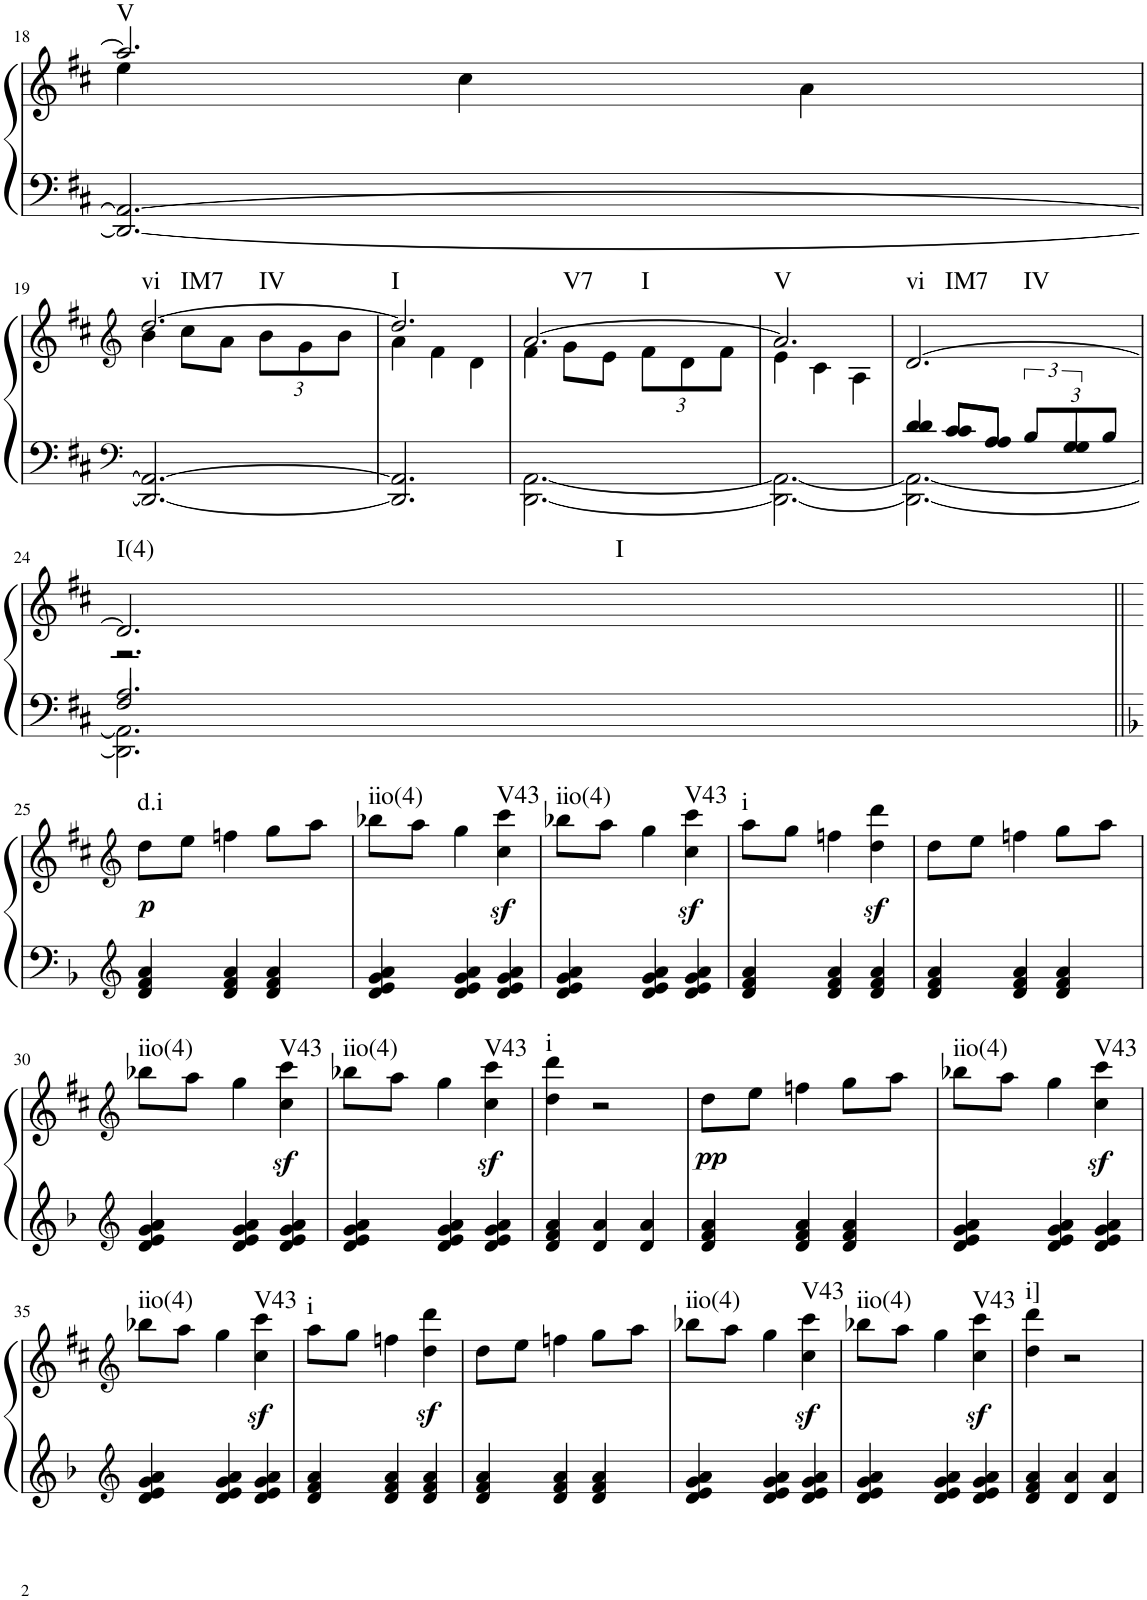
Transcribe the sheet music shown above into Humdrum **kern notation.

**kern	**kern	**dynam	**harte
*part1	*part1	*part1	*part1
*staff2	*staff1	*staff1/2	*
*I"Klavier linke Hand	*	*	*
!!LO:PB:g=z
*clefF4	*clefG2	*	*
*k[f#c#]	*k[f#c#]	*	*
*M3/4	*M3/4	*	*
=18	=18	=18	=18
*	*^	*	*
!	!	!	!	!LO:H:kt=V
2.DD/_ 2.AA/_	2.aa/]	4ee\	.	N
.	.	4cc#\	.	.
.	.	4a\	.	.
!!LO:LB:g=z	!!
=19	=19	=19	=19	=19
*clefF4	*clefG2	*	*	*
!	!	!	!	!LO:H:n=1:kt=vi
!	!	!	!	!LO:H:n=2:kt=IM7
!	!	!	!	!LO:H:n=3:kt=IV
2.DD/_ 2.AA/_	[2.dd/	4b\	.	N N N
.	.	8cc#\L	.	.
.	.	8a\J	.	.
*	*	*Xbrackettup	*	*
.	.	12b\L	.	.
.	.	12g\	.	.
.	.	12b\J	.	.
=20	=20	=20	=20	=20
!	!	!	!	!LO:H:kt=I
2.DD/] 2.AA/]	2.dd/]	4a\	.	N
.	.	4f#\	.	.
.	.	4d\	.	.
=21	=21	=21	=21	=21
*^	*	*	*	*
!	!	!	!	!	!LO:H:n=1:kt=V7
!	!	!	!	!	!LO:H:n=2:kt=I
2.ryy	[2.DD\ [2.AA\	[2.a/	4f#\	.	N N
.	.	.	8g\L	.	.
.	.	.	8e\J	.	.
.	.	.	12f#\L	.	.
.	.	.	12d\	.	.
.	.	.	12f#\J	.	.
=22	=22	=22	=22	=22	=22
!	!	!	!	!	!LO:H:kt=V
2.ryy	2.DD\_ 2.AA\_	2.a/]	4e\	.	N
.	.	.	4c#\	.	.
.	.	.	4A\	.	.
=23	=23	=23	=23	=23	=23
*	*^	*	*	*	*
!	!	!	!	!	!	!LO:H:n=1:kt=vi
!	!	!	!	!	!	!LO:H:n=2:kt=IM7
!	!	!	!	!	!	!LO:H:n=3:kt=IV
*	*	*	*v	*v	*	*
4d/	2.DD\_ 2.AA\_	4d/	[2.d/	.	N N N
8c#/L	.	8c#/L	.	.	.
8A/J	.	8A/J	.	.	.
*Xbrackettup	*	*brackettup	*	*	*
12B/L	.	12ryy	.	.	.
12G/	.	6G/	.	.	.
12B/J	.	.	.	.	.
!!LO:LB:g=z
=24	=24	=24	=24	=24	=24
*	*	*	*^	*	*
!	!	!	!	!	!	!LO:H:n=1:kt=I(4)
!	!	!	!	!	!	!LO:H:n=2:kt=I
2.A/	2.DD\] 2.AA\]	2F#/	2.d/]	2.r	.	N N
.	.	4ryy	.	.	.	.
*v	*v	*v	*	*	*	*
*	*v	*v	*	*
!!LO:LB:g=z
=25||	=25||	=25||	=25||
*clefG2	*clefG2	*	*
*	*k[f#c#]	*	*
*^	*	*	*
*	*^	*	*	*
!	!	!	!	!LO:DY:b	!LO:H:kt=d.i
*v	*v	*v	*	*	*
4d/ 4f/ 4a/	8dd\L	p	N
.	8ee\J	.	.
4d/ 4f/ 4a/	4ffn\	.	.
4d/ 4f/ 4a/	8gg\L	.	.
.	8aa\J	.	.
=26	=26	=26	=26
!	!	!	!LO:H:kt=iio(4)
4d/ 4e/ 4g/ 4a/	8bb-X\L	.	N
.	8aa\J	.	.
4d/ 4e/ 4g/ 4a/	4gg\	.	.
!	!	!LO:DY:b	!LO:H:kt=V43
4d/ 4e/ 4g/ 4a/	4cc#\ 4ccc#\	sf	N
=27	=27	=27	=27
!	!	!	!LO:H:kt=iio(4)
4d/ 4e/ 4g/ 4a/	8bb-X\L	.	N
.	8aa\J	.	.
4d/ 4e/ 4g/ 4a/	4gg\	.	.
!	!	!LO:DY:b	!LO:H:kt=V43
4d/ 4e/ 4g/ 4a/	4cc#\ 4ccc#\	sf	N
=28	=28	=28	=28
!	!	!	!LO:H:kt=i
4d/ 4f/ 4a/	8aa\L	.	N
.	8gg\J	.	.
4d/ 4f/ 4a/	4ffn\	.	.
4d/ 4f/ 4a/	4dd\z< 4ddd\z<	.	.
=29	=29	=29	=29
4d/ 4f/ 4a/	8dd\L	.	.
.	8ee\J	.	.
4d/ 4f/ 4a/	4ffn\	.	.
4d/ 4f/ 4a/	8gg\L	.	.
.	8aa\J	.	.
!!LO:LB:g=z
=30	=30	=30	=30
*clefG2	*clefG2	*	*
!	!	!	!LO:H:kt=iio(4)
4d/ 4e/ 4g/ 4a/	8bb-X\L	.	N
.	8aa\J	.	.
4d/ 4e/ 4g/ 4a/	4gg\	.	.
!	!	!LO:DY:b	!LO:H:kt=V43
4d/ 4e/ 4g/ 4a/	4cc#\ 4ccc#\	sf	N
=31	=31	=31	=31
!	!	!	!LO:H:kt=iio(4)
4d/ 4e/ 4g/ 4a/	8bb-X\L	.	N
.	8aa\J	.	.
4d/ 4e/ 4g/ 4a/	4gg\	.	.
!	!	!LO:DY:b	!LO:H:kt=V43
4d/ 4e/ 4g/ 4a/	4cc#\ 4ccc#\	sf	N
=32	=32	=32	=32
!	!	!	!LO:H:kt=i
4d/ 4f/ 4a/	4dd\ 4ddd\	.	N
4d/ 4a/	2r	.	.
4d/ 4a/	.	.	.
=33	=33	=33	=33
!	!	!LO:DY:b	!
4d/ 4f/ 4a/	8dd\L	pp	.
.	8ee\J	.	.
4d/ 4f/ 4a/	4ffn\	.	.
4d/ 4f/ 4a/	8gg\L	.	.
.	8aa\J	.	.
=34	=34	=34	=34
!	!	!	!LO:H:kt=iio(4)
4d/ 4e/ 4g/ 4a/	8bb-X\L	.	N
.	8aa\J	.	.
4d/ 4e/ 4g/ 4a/	4gg\	.	.
!	!	!LO:DY:b	!LO:H:kt=V43
4d/ 4e/ 4g/ 4a/	4cc#\ 4ccc#\	sf	N
!!LO:LB:g=z
=35	=35	=35	=35
*clefG2	*clefG2	*	*
!	!	!	!LO:H:kt=iio(4)
4d/ 4e/ 4g/ 4a/	8bb-X\L	.	N
.	8aa\J	.	.
4d/ 4e/ 4g/ 4a/	4gg\	.	.
!	!	!LO:DY:b	!LO:H:kt=V43
4d/ 4e/ 4g/ 4a/	4cc#\ 4ccc#\	sf	N
=36	=36	=36	=36
!	!	!	!LO:H:kt=i
4d/ 4f/ 4a/	8aa\L	.	N
.	8gg\J	.	.
4d/ 4f/ 4a/	4ffn\	.	.
4d/ 4f/ 4a/	4dd\z< 4ddd\z<	.	.
=37	=37	=37	=37
4d/ 4f/ 4a/	8dd\L	.	.
.	8ee\J	.	.
4d/ 4f/ 4a/	4ffn\	.	.
4d/ 4f/ 4a/	8gg\L	.	.
.	8aa\J	.	.
=38	=38	=38	=38
!	!	!	!LO:H:kt=iio(4)
4d/ 4e/ 4g/ 4a/	8bb-X\L	.	N
.	8aa\J	.	.
4d/ 4e/ 4g/ 4a/	4gg\	.	.
!	!	!LO:DY:b	!LO:H:kt=V43
4d/ 4e/ 4g/ 4a/	4cc#\ 4ccc#\	sf	N
=39	=39	=39	=39
!	!	!	!LO:H:kt=iio(4)
4d/ 4e/ 4g/ 4a/	8bb-X\L	.	N
.	8aa\J	.	.
4d/ 4e/ 4g/ 4a/	4gg\	.	.
!	!	!LO:DY:b	!LO:H:kt=V43
4d/ 4e/ 4g/ 4a/	4cc#\ 4ccc#\	sf	N
=40	=40	=40	=40
!	!	!	!LO:H:kt=i]
4d/ 4f/ 4a/	4dd\ 4ddd\	.	N
4d/ 4a/	2r	.	.
4d/ 4a/	.	.	.
=	=	=	=
*-	*-	*-	*-
